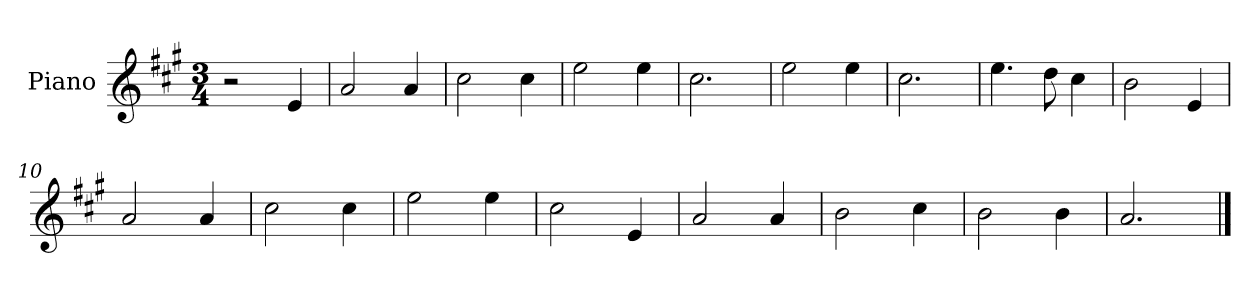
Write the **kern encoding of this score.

**kern
*part1
*staff1
*I"Piano
*I'Pno
*clefG2
*k[f#c#g#]
*M3/4
=1
2r
4e/
=2
2a/
4a/
=3
2cc#\
4cc#\
=4
2ee\
4ee\
=5
2.cc#\
=6
2ee\
4ee\
=7
2.cc#\
=8
4.ee\
8dd\
4cc#\
=9
2b\
4e/
=10
2a/
4a/
=11
2cc#\
4cc#\
=12
2ee\
4ee\
=13
2cc#\
4e/
=14
2a/
4a/
=15
2b\
4cc#\
=16
2b\
4b\
=17
2.a/
==
*-
